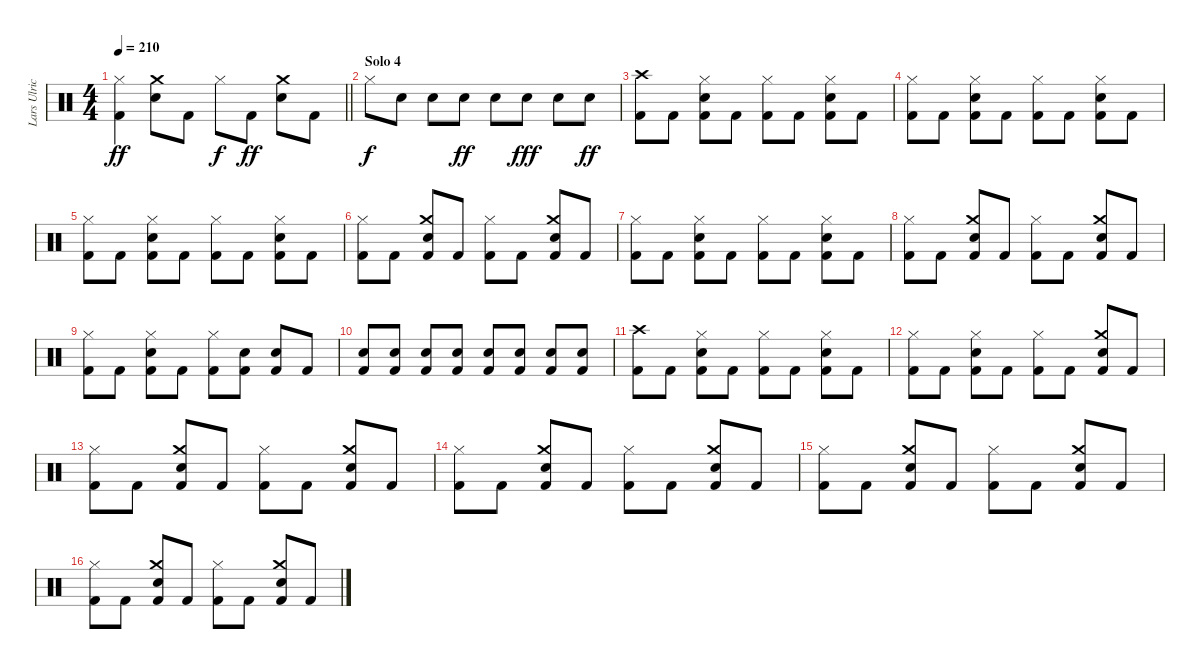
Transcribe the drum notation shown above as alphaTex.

\track ("Lars Ulrich" "Lars Ulric") {instrument percussion}
\staff {score}
\articulation defaults
\ts (4 4)
\tempo 210
\clef neutral
\barLineRight lightlight
\ks c
("Hi-Hat (closed)" "Kick (hit) 2").4{dy ff} ("Crash medium (hit)" "Snare (hit) 2").8 "Kick (hit) 2".8 "Hi-Hat (closed)".8{dy f} "Kick (hit) 2".8{dy ff} ("Crash medium (hit)" "Snare (hit) 2").8 "Kick (hit) 2".8 |
\section ("" "Solo 4")
"Hi-Hat (closed)".8{dy f} "Snare (hit) 2".8 "Snare (hit) 2".8 "Snare (hit) 2".8{dy ff} "Snare (hit) 2".8 "Snare (hit) 2".8{dy fff} "Snare (hit) 2".8 "Snare (hit) 2".8{dy ff} |
("Crash high (hit)" "Kick (hit) 2").8 "Kick (hit) 2".8 ("Hi-Hat (closed)" "Snare (hit) 2" "Kick (hit) 2").8 "Kick (hit) 2".8 ("Hi-Hat (closed)" "Kick (hit) 2").8 "Kick (hit) 2".8 ("Hi-Hat (closed)" "Snare (hit) 2" "Kick (hit) 2").8 "Kick (hit) 2".8 |
("Hi-Hat (closed)" "Kick (hit) 2").8 "Kick (hit) 2".8 ("Hi-Hat (closed)" "Snare (hit) 2" "Kick (hit) 2").8 "Kick (hit) 2".8 ("Hi-Hat (closed)" "Kick (hit) 2").8 "Kick (hit) 2".8 ("Hi-Hat (closed)" "Snare (hit) 2" "Kick (hit) 2").8 "Kick (hit) 2".8 |
("Hi-Hat (closed)" "Kick (hit) 2").8 "Kick (hit) 2".8 ("Hi-Hat (closed)" "Snare (hit) 2" "Kick (hit) 2").8 "Kick (hit) 2".8 ("Hi-Hat (closed)" "Kick (hit) 2").8 "Kick (hit) 2".8 ("Hi-Hat (closed)" "Snare (hit) 2" "Kick (hit) 2").8 "Kick (hit) 2".8 |
("Hi-Hat (closed)" "Kick (hit) 2").8 "Kick (hit) 2".8 ("Crash medium (hit)" "Snare (hit) 2" "Kick (hit) 2").8 "Kick (hit) 2".8 ("Hi-Hat (closed)" "Kick (hit) 2").8 "Kick (hit) 2".8 ("Crash medium (hit)" "Snare (hit) 2" "Kick (hit) 2").8 "Kick (hit) 2".8 |
("Hi-Hat (closed)" "Kick (hit) 2").8 "Kick (hit) 2".8 ("Hi-Hat (closed)" "Snare (hit) 2" "Kick (hit) 2").8 "Kick (hit) 2".8 ("Hi-Hat (closed)" "Kick (hit) 2").8 "Kick (hit) 2".8 ("Hi-Hat (closed)" "Snare (hit) 2" "Kick (hit) 2").8 "Kick (hit) 2".8 |
("Hi-Hat (closed)" "Kick (hit) 2").8 "Kick (hit) 2".8 ("Crash medium (hit)" "Snare (hit) 2" "Kick (hit) 2").8 "Kick (hit) 2".8 ("Hi-Hat (closed)" "Kick (hit) 2").8 "Kick (hit) 2".8 ("Crash medium (hit)" "Snare (hit) 2" "Kick (hit) 2").8 "Kick (hit) 2".8 |
("Hi-Hat (closed)" "Kick (hit) 2").8 "Kick (hit) 2".8 ("Hi-Hat (closed)" "Snare (hit) 2" "Kick (hit) 2").8 "Kick (hit) 2".8 ("Hi-Hat (closed)" "Kick (hit) 2").8 ("Snare (hit) 2" "Kick (hit) 2").8 ("Snare (hit) 2" "Kick (hit) 2").8 "Kick (hit) 2".8 |
("Snare (hit) 2" "Kick (hit) 2").8 ("Snare (hit) 2" "Kick (hit) 2").8 ("Snare (hit) 2" "Kick (hit) 2").8 ("Snare (hit) 2" "Kick (hit) 2").8 ("Snare (hit) 2" "Kick (hit) 2").8 ("Snare (hit) 2" "Kick (hit) 2").8 ("Snare (hit) 2" "Kick (hit) 2").8 ("Snare (hit) 2" "Kick (hit) 2").8 |
("Crash high (hit)" "Kick (hit) 2").8 "Kick (hit) 2".8 ("Hi-Hat (closed)" "Snare (hit) 2" "Kick (hit) 2").8 "Kick (hit) 2".8 ("Hi-Hat (closed)" "Kick (hit) 2").8 "Kick (hit) 2".8 ("Hi-Hat (closed)" "Snare (hit) 2" "Kick (hit) 2").8 "Kick (hit) 2".8 |
("Hi-Hat (closed)" "Kick (hit) 2").8 "Kick (hit) 2".8 ("Hi-Hat (closed)" "Snare (hit) 2" "Kick (hit) 2").8 "Kick (hit) 2".8 ("Hi-Hat (closed)" "Kick (hit) 2").8 "Kick (hit) 2".8 ("Crash medium (hit)" "Snare (hit) 2" "Kick (hit) 2").8 "Kick (hit) 2".8 |
("Hi-Hat (closed)" "Kick (hit) 2").8 "Kick (hit) 2".8 ("Crash medium (hit)" "Snare (hit) 2" "Kick (hit) 2").8 "Kick (hit) 2".8 ("Hi-Hat (closed)" "Kick (hit) 2").8 "Kick (hit) 2".8 ("Crash medium (hit)" "Snare (hit) 2" "Kick (hit) 2").8 "Kick (hit) 2".8 |
("Hi-Hat (closed)" "Kick (hit) 2").8 "Kick (hit) 2".8 ("Crash medium (hit)" "Snare (hit) 2" "Kick (hit) 2").8 "Kick (hit) 2".8 ("Hi-Hat (closed)" "Kick (hit) 2").8 "Kick (hit) 2".8 ("Crash medium (hit)" "Snare (hit) 2" "Kick (hit) 2").8 "Kick (hit) 2".8 |
("Hi-Hat (closed)" "Kick (hit) 2").8 "Kick (hit) 2".8 ("Crash medium (hit)" "Snare (hit) 2" "Kick (hit) 2").8 "Kick (hit) 2".8 ("Hi-Hat (closed)" "Kick (hit) 2").8 "Kick (hit) 2".8 ("Crash medium (hit)" "Snare (hit) 2" "Kick (hit) 2").8 "Kick (hit) 2".8 |
("Hi-Hat (closed)" "Kick (hit) 2").8 "Kick (hit) 2".8 ("Crash medium (hit)" "Snare (hit) 2" "Kick (hit) 2").8 "Kick (hit) 2".8 ("Hi-Hat (closed)" "Kick (hit) 2").8 "Kick (hit) 2".8 ("Crash medium (hit)" "Snare (hit) 2" "Kick (hit) 2").8 "Kick (hit) 2".8
